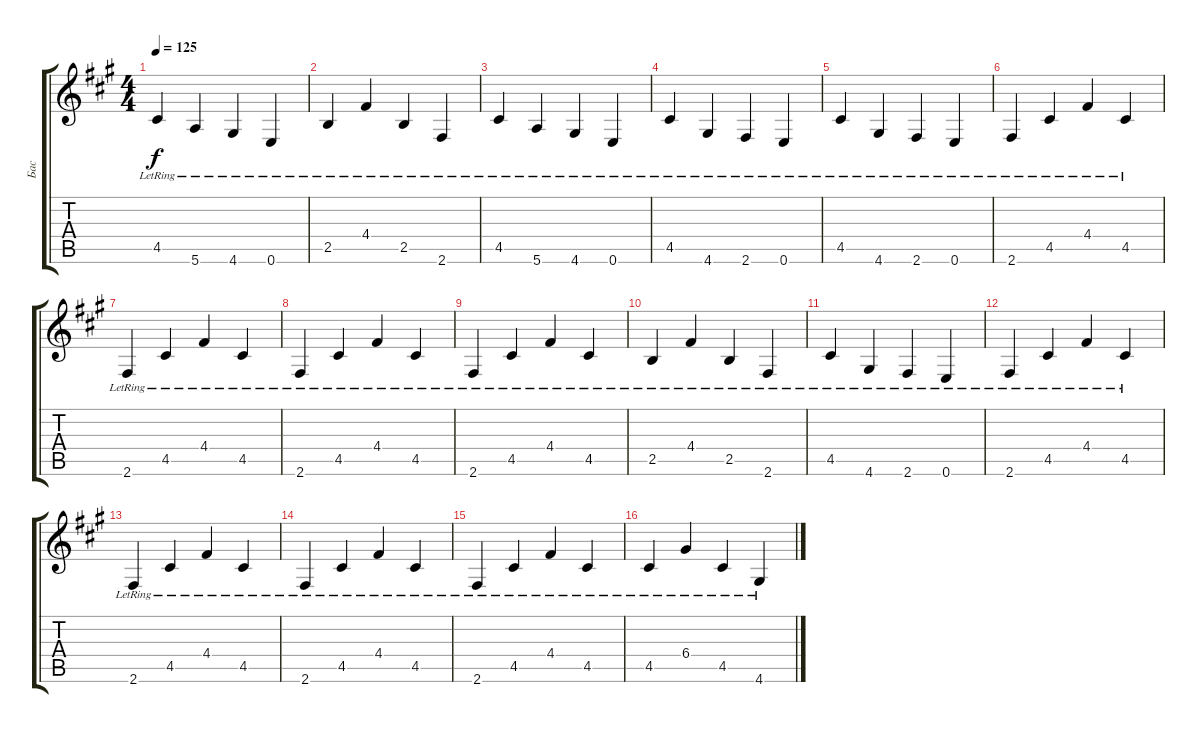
\track ("Бас" "Бас") {instrument electricbassfinger}
\staff {score tabs}
\tuning (E4 B3 G3 D3 A2 E2) {hide}
\ts (4 4)
\tempo 125
\clef g2
\ks f#minor
4.5{lr}.4{dy f} 5.6{lr}.4 4.6{lr}.4 0.6{lr}.4 |
2.5{lr}.4 4.4{lr}.4 2.5{lr}.4 2.6{lr}.4 |
4.5{lr}.4 5.6{lr}.4 4.6{lr}.4 0.6{lr}.4 |
4.5{lr}.4 4.6{lr}.4 2.6{lr}.4 0.6{lr}.4 |
4.5{lr}.4 4.6{lr}.4 2.6{lr}.4 0.6{lr}.4 |
2.6{lr}.4 4.5{lr}.4 4.4{lr}.4 4.5{lr}.4 |
2.6{lr}.4 4.5{lr}.4 4.4{lr}.4 4.5{lr}.4 |
2.6{lr}.4 4.5{lr}.4 4.4{lr}.4 4.5{lr}.4 |
2.6{lr}.4 4.5{lr}.4 4.4{lr}.4 4.5{lr}.4 |
2.5{lr}.4 4.4{lr}.4 2.5{lr}.4 2.6{lr}.4 |
4.5{lr}.4 4.6{lr}.4 2.6{lr}.4 0.6{lr}.4 |
2.6{lr}.4 4.5{lr}.4 4.4{lr}.4 4.5{lr}.4 |
2.6{lr}.4 4.5{lr}.4 4.4{lr}.4 4.5{lr}.4 |
2.6{lr}.4 4.5{lr}.4 4.4{lr}.4 4.5{lr}.4 |
2.6{lr}.4 4.5{lr}.4 4.4{lr}.4 4.5{lr}.4 |
4.5{lr}.4 6.4{lr}.4 4.5{lr}.4 4.6{lr}.4
